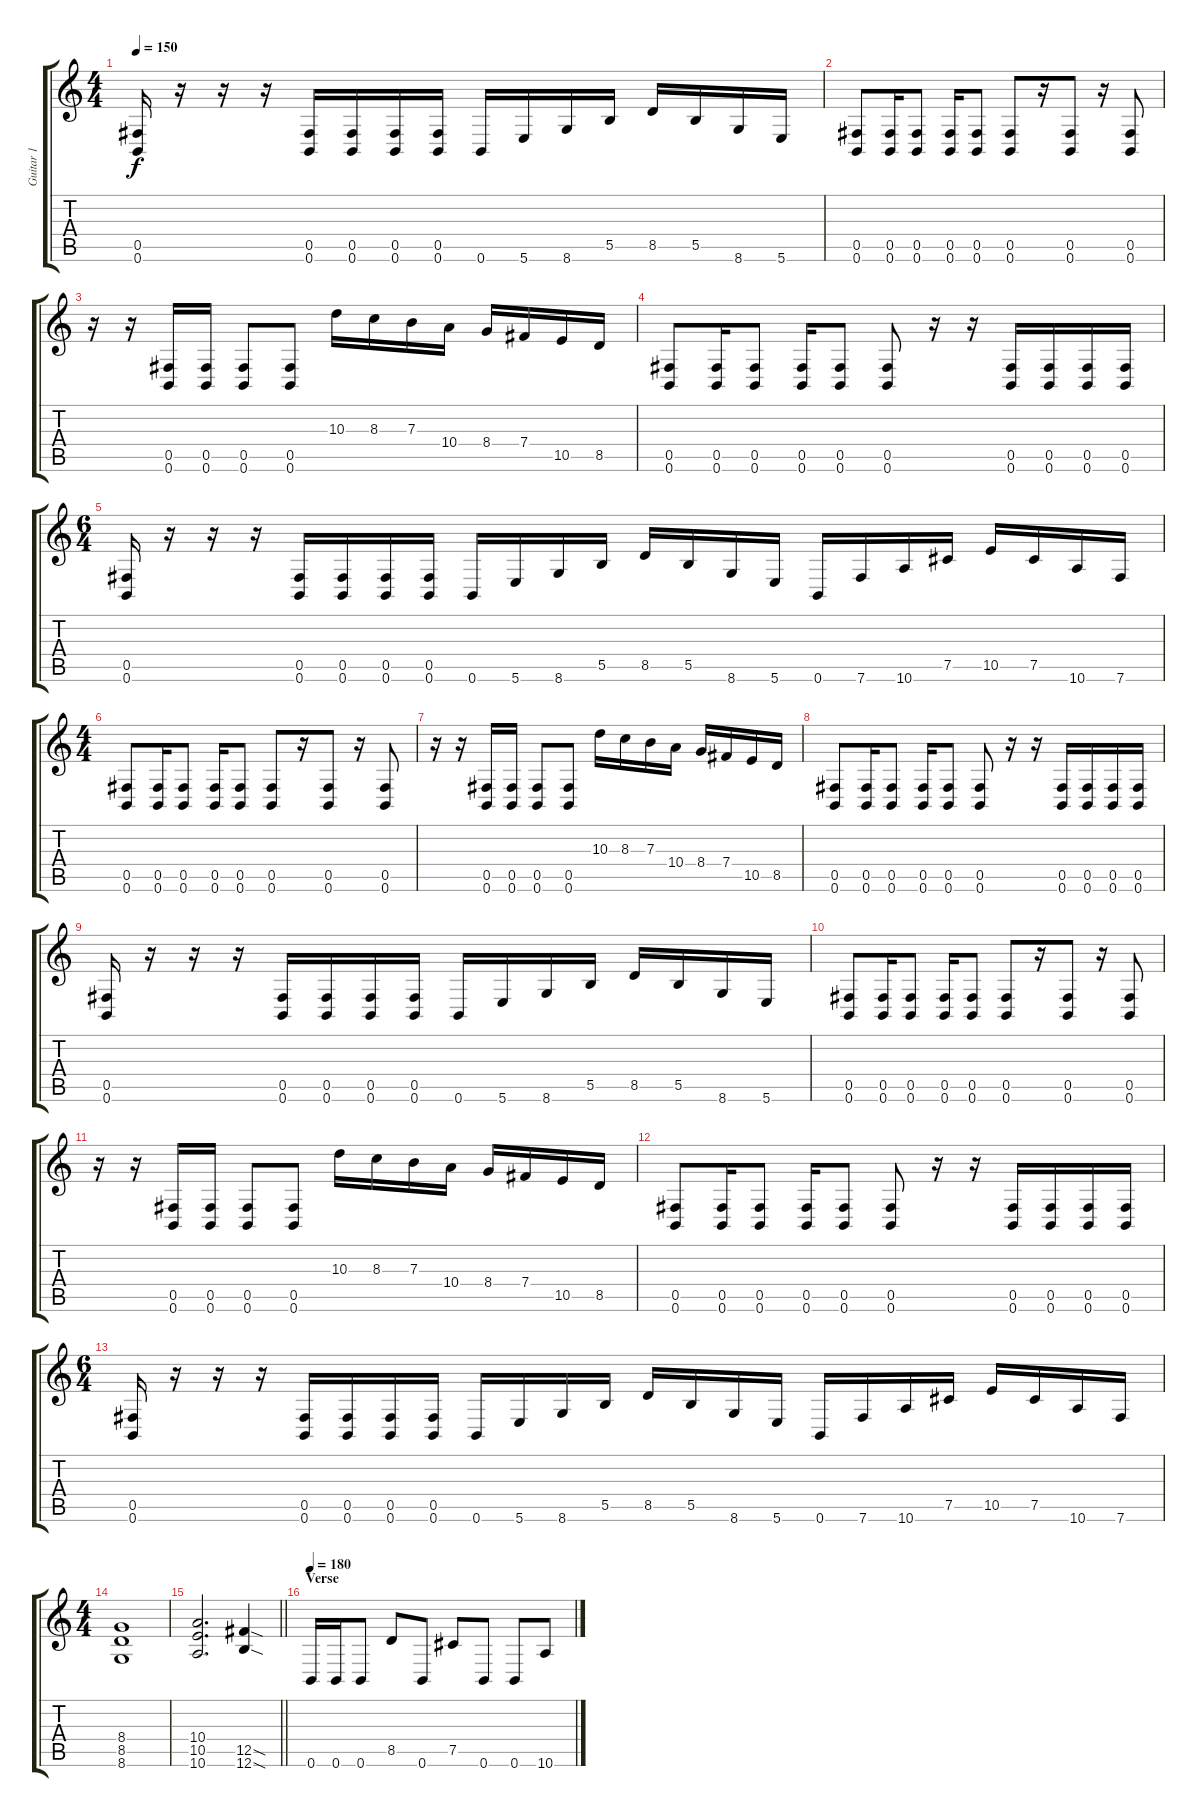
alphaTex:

\track ("Guitar 1" "Guitar 1") {instrument distortionguitar}
\staff {score tabs}
\tuning (Db4 Ab3 E3 B2 Gb2 B1) {hide}
\ts (4 4)
\tempo 150
\clef g2
\ks c
(0.5 0.6).16{dy f} r.16 r.16 r.16 (0.5 0.6).16 (0.5 0.6).16 (0.5 0.6).16 (0.5 0.6).16 0.6.16 5.6.16 8.6.16 5.5.16 8.5.16 5.5.16 8.6.16 5.6.16 |
(0.5 0.6).8 (0.5 0.6).16 (0.5 0.6).8 (0.5 0.6).16 (0.5 0.6).8 (0.5 0.6).8 r.16 (0.5 0.6).8 r.16 (0.5 0.6).8 |
r.16 r.16 (0.5 0.6).16 (0.5 0.6).16 (0.5 0.6).8 (0.5 0.6).8 10.3.16 8.3.16 7.3.16 10.4.16 8.4.16 7.4.16 10.5.16 8.5.16 |
(0.5 0.6).8 (0.5 0.6).16 (0.5 0.6).8 (0.5 0.6).16 (0.5 0.6).8 (0.5 0.6).8 r.16 r.16 (0.5 0.6).16 (0.5 0.6).16 (0.5 0.6).16 (0.5 0.6).16 |
\ts (6 4)
(0.5 0.6).16 r.16 r.16 r.16 (0.5 0.6).16 (0.5 0.6).16 (0.5 0.6).16 (0.5 0.6).16 0.6.16 5.6.16 8.6.16 5.5.16 8.5.16 5.5.16 8.6.16 5.6.16 0.6.16 7.6.16 10.6.16 7.5.16 10.5.16 7.5.16 10.6.16 7.6.16 |
\ts (4 4)
(0.5 0.6).8 (0.5 0.6).16 (0.5 0.6).8 (0.5 0.6).16 (0.5 0.6).8 (0.5 0.6).8 r.16 (0.5 0.6).8 r.16 (0.5 0.6).8 |
r.16 r.16 (0.5 0.6).16 (0.5 0.6).16 (0.5 0.6).8 (0.5 0.6).8 10.3.16 8.3.16 7.3.16 10.4.16 8.4.16 7.4.16 10.5.16 8.5.16 |
(0.5 0.6).8 (0.5 0.6).16 (0.5 0.6).8 (0.5 0.6).16 (0.5 0.6).8 (0.5 0.6).8 r.16 r.16 (0.5 0.6).16 (0.5 0.6).16 (0.5 0.6).16 (0.5 0.6).16 |
(0.5 0.6).16 r.16 r.16 r.16 (0.5 0.6).16 (0.5 0.6).16 (0.5 0.6).16 (0.5 0.6).16 0.6.16 5.6.16 8.6.16 5.5.16 8.5.16 5.5.16 8.6.16 5.6.16 |
(0.5 0.6).8 (0.5 0.6).16 (0.5 0.6).8 (0.5 0.6).16 (0.5 0.6).8 (0.5 0.6).8 r.16 (0.5 0.6).8 r.16 (0.5 0.6).8 |
r.16 r.16 (0.5 0.6).16 (0.5 0.6).16 (0.5 0.6).8 (0.5 0.6).8 10.3.16 8.3.16 7.3.16 10.4.16 8.4.16 7.4.16 10.5.16 8.5.16 |
(0.5 0.6).8 (0.5 0.6).16 (0.5 0.6).8 (0.5 0.6).16 (0.5 0.6).8 (0.5 0.6).8 r.16 r.16 (0.5 0.6).16 (0.5 0.6).16 (0.5 0.6).16 (0.5 0.6).16 |
\ts (6 4)
(0.5 0.6).16 r.16 r.16 r.16 (0.5 0.6).16 (0.5 0.6).16 (0.5 0.6).16 (0.5 0.6).16 0.6.16 5.6.16 8.6.16 5.5.16 8.5.16 5.5.16 8.6.16 5.6.16 0.6.16 7.6.16 10.6.16 7.5.16 10.5.16 7.5.16 10.6.16 7.6.16 |
\ts (4 4)
(8.4 8.5 8.6).1 |
\barLineRight lightlight
(10.4 10.5 10.6).2{d} (12.5{sod} 12.6{sod}).4 |
\section ("" "Verse")
\tempo 180
0.6.16 0.6.16 0.6.8 8.5.8 0.6.8 7.5.8 0.6.8 0.6.8 10.6.8
